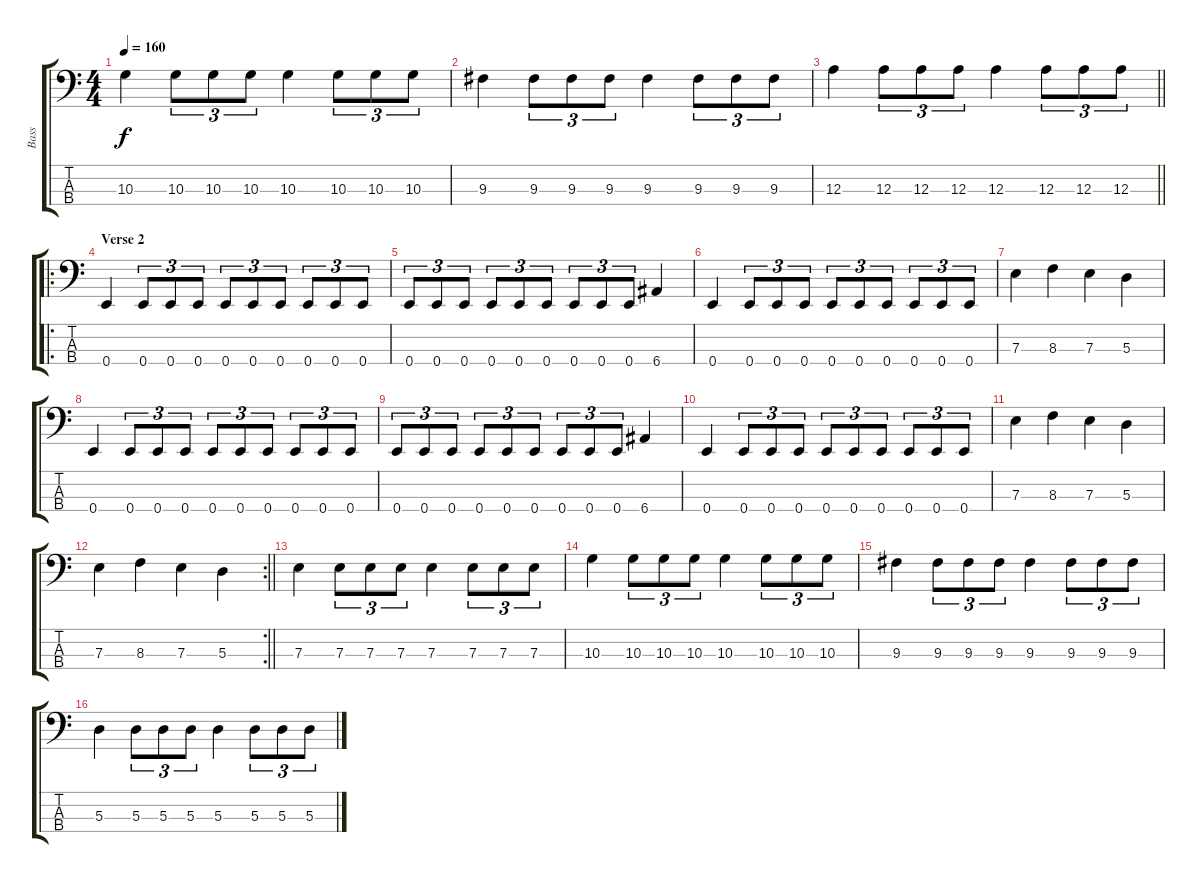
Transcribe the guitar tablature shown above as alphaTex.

\track ("Bass" "Bass") {instrument electricbassfinger}
\staff {score tabs}
\tuning (G2 D2 A1 E1) {hide}
\ts (4 4)
\tempo 160
\clef f4
\ks c
10.3.4{dy f} 10.3.8{tu (3 2)} 10.3.8{tu (3 2)} 10.3.8{tu (3 2)} 10.3.4 10.3.8{tu (3 2)} 10.3.8{tu (3 2)} 10.3.8{tu (3 2)} |
9.3.4 9.3.8{tu (3 2)} 9.3.8{tu (3 2)} 9.3.8{tu (3 2)} 9.3.4 9.3.8{tu (3 2)} 9.3.8{tu (3 2)} 9.3.8{tu (3 2)} |
\barLineRight lightlight
12.3.4 12.3.8{tu (3 2)} 12.3.8{tu (3 2)} 12.3.8{tu (3 2)} 12.3.4 12.3.8{tu (3 2)} 12.3.8{tu (3 2)} 12.3.8{tu (3 2)} |
\ro
\section ("" "Verse 2")
0.4.4 0.4.8{tu (3 2)} 0.4.8{tu (3 2)} 0.4.8{tu (3 2)} 0.4.8{tu (3 2)} 0.4.8{tu (3 2)} 0.4.8{tu (3 2)} 0.4.8{tu (3 2)} 0.4.8{tu (3 2)} 0.4.8{tu (3 2)} |
0.4.8{tu (3 2)} 0.4.8{tu (3 2)} 0.4.8{tu (3 2)} 0.4.8{tu (3 2)} 0.4.8{tu (3 2)} 0.4.8{tu (3 2)} 0.4.8{tu (3 2)} 0.4.8{tu (3 2)} 0.4.8{tu (3 2)} 6.4.4 |
0.4.4 0.4.8{tu (3 2)} 0.4.8{tu (3 2)} 0.4.8{tu (3 2)} 0.4.8{tu (3 2)} 0.4.8{tu (3 2)} 0.4.8{tu (3 2)} 0.4.8{tu (3 2)} 0.4.8{tu (3 2)} 0.4.8{tu (3 2)} |
7.3.4 8.3.4 7.3.4 5.3.4 |
0.4.4 0.4.8{tu (3 2)} 0.4.8{tu (3 2)} 0.4.8{tu (3 2)} 0.4.8{tu (3 2)} 0.4.8{tu (3 2)} 0.4.8{tu (3 2)} 0.4.8{tu (3 2)} 0.4.8{tu (3 2)} 0.4.8{tu (3 2)} |
0.4.8{tu (3 2)} 0.4.8{tu (3 2)} 0.4.8{tu (3 2)} 0.4.8{tu (3 2)} 0.4.8{tu (3 2)} 0.4.8{tu (3 2)} 0.4.8{tu (3 2)} 0.4.8{tu (3 2)} 0.4.8{tu (3 2)} 6.4.4 |
0.4.4 0.4.8{tu (3 2)} 0.4.8{tu (3 2)} 0.4.8{tu (3 2)} 0.4.8{tu (3 2)} 0.4.8{tu (3 2)} 0.4.8{tu (3 2)} 0.4.8{tu (3 2)} 0.4.8{tu (3 2)} 0.4.8{tu (3 2)} |
7.3.4 8.3.4 7.3.4 5.3.4 |
\rc 2
\barLineRight lightlight
7.3.4 8.3.4 7.3.4 5.3.4 |
7.3.4 7.3.8{tu (3 2)} 7.3.8{tu (3 2)} 7.3.8{tu (3 2)} 7.3.4 7.3.8{tu (3 2)} 7.3.8{tu (3 2)} 7.3.8{tu (3 2)} |
10.3.4 10.3.8{tu (3 2)} 10.3.8{tu (3 2)} 10.3.8{tu (3 2)} 10.3.4 10.3.8{tu (3 2)} 10.3.8{tu (3 2)} 10.3.8{tu (3 2)} |
9.3.4 9.3.8{tu (3 2)} 9.3.8{tu (3 2)} 9.3.8{tu (3 2)} 9.3.4 9.3.8{tu (3 2)} 9.3.8{tu (3 2)} 9.3.8{tu (3 2)} |
5.3.4 5.3.8{tu (3 2)} 5.3.8{tu (3 2)} 5.3.8{tu (3 2)} 5.3.4 5.3.8{tu (3 2)} 5.3.8{tu (3 2)} 5.3.8{tu (3 2)}
